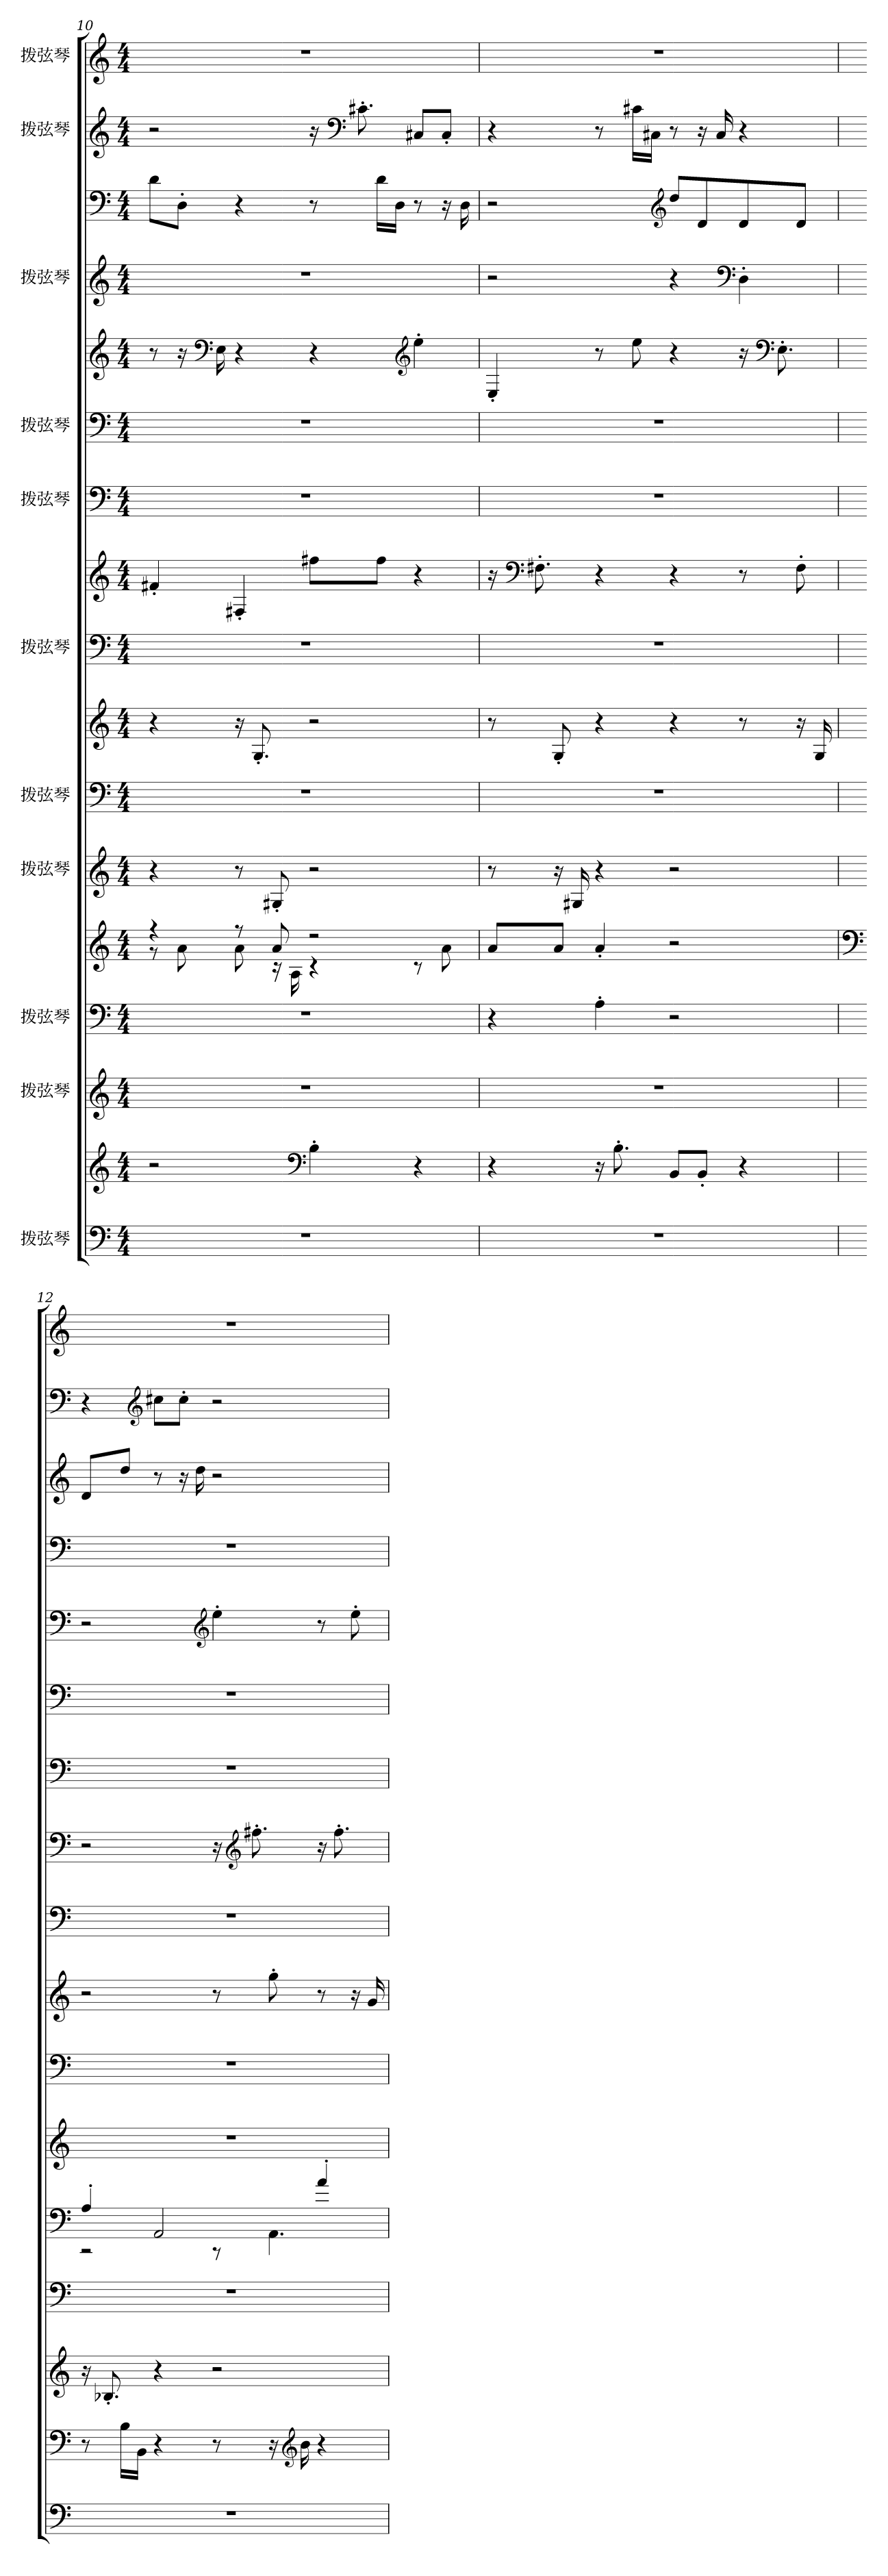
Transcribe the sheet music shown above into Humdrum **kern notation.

**kern	**kern	**kern	**kern	**kern	**kern	**kern	**kern	**kern	**kern	**kern	**kern	**kern	**kern	**kern	**kern	**kern
*part11	*part11	*part10	*part9	*part9	*part8	*part7	*part7	*part6	*part6	*part5	*part4	*part4	*part3	*part3	*part2	*part1
*staff17	*staff16	*staff15	*staff14	*staff13	*staff12	*staff11	*staff10	*staff9	*staff8	*staff7	*staff6	*staff5	*staff4	*staff3	*staff2	*staff1
*I"拨弦琴	*	*I"拨弦琴	*I"拨弦琴	*	*I"拨弦琴	*I"拨弦琴	*	*I"拨弦琴	*	*I"拨弦琴	*I"拨弦琴	*	*I"拨弦琴	*	*I"拨弦琴	*I"拨弦琴
!!LO:PB:g=z
*clefF4	*clefG2	*clefG2	*clefF4	*clefG2	*clefG2	*clefF4	*clefG2	*clefF4	*clefG2	*clefF4	*clefF4	*clefG2	*clefG2	*clefF4	*clefG2	*clefG2
*k[]	*k[]	*k[]	*k[]	*k[]	*k[]	*k[]	*k[]	*k[]	*k[]	*k[]	*k[]	*k[]	*k[]	*k[]	*k[]	*k[]
*M4/4	*M4/4	*M4/4	*M4/4	*M4/4	*M4/4	*M4/4	*M4/4	*M4/4	*M4/4	*M4/4	*M4/4	*M4/4	*M4/4	*M4/4	*M4/4	*M4/4
=10	=10	=10	=10	=10	=10	=10	=10	=10	=10	=10	=10	=10	=10	=10	=10	=10
*	*	*	*	*^	*	*	*	*	*	*	*	*	*	*	*	*
1r	2r	1r	1r	4r	8r	4r	1r	4r	1r	4f#X'/	1r	1r	8r	1r	8d\L	2r	1r
.	.	.	.	.	8a\	.	.	.	.	.	.	.	16r	.	8D'\J	.	.
*	*	*	*	*	*	*	*	*	*	*	*	*	*clefF4	*	*	*	*
.	.	.	.	.	.	.	.	.	.	.	.	.	16E\	.	.	.	.
.	.	.	.	8r	8a\	8r	.	16r	.	4F#X'/	.	.	4r	.	4r	.	.
.	.	.	.	.	.	.	.	8.G'/	.	.	.	.	.	.	.	.	.
.	.	.	.	8a/	16r	8G#X'/	.	.	.	.	.	.	.	.	.	.	.
.	.	.	.	.	16A\	.	.	.	.	.	.	.	.	.	.	.	.
*	*clefF4	*	*	*	*	*	*	*	*	*	*	*	*	*	*	*	*
.	4B'\	.	.	2r	4r	2r	.	2r	.	8ff#X\L	.	.	4r	.	8r	16r	.
*	*	*	*	*	*	*	*	*	*	*	*	*	*	*	*	*clefF4	*
.	.	.	.	.	.	.	.	.	.	.	.	.	.	.	.	8.c#X'\	.
.	.	.	.	.	.	.	.	.	.	8ff#\J	.	.	.	.	16d\LL	.	.
.	.	.	.	.	.	.	.	.	.	.	.	.	.	.	16D\JJ	.	.
*	*	*	*	*	*	*	*	*	*	*	*	*	*clefG2	*	*	*	*
.	4r	.	.	.	8r	.	.	.	.	4r	.	.	4ee'\	.	8r	8C#X/L	.
.	.	.	.	.	8a\	.	.	.	.	.	.	.	.	.	16r	8C#'/J	.
.	.	.	.	.	.	.	.	.	.	.	.	.	.	.	16D\	.	.
*	*	*	*	*v	*v	*	*	*	*	*	*	*	*	*	*	*	*
=11	=11	=11	=11	=11	=11	=11	=11	=11	=11	=11	=11	=11	=11	=11	=11	=11
1r	4r	1r	4r	8a/L	8r	1r	8r	1r	16r	1r	1r	4E'/	2r	2r	4r	1r
*	*	*	*	*	*	*	*	*	*clefF4	*	*	*	*	*	*	*
.	.	.	.	.	.	.	.	.	8.F#X'\	.	.	.	.	.	.	.
.	.	.	.	8a/J	16r	.	8G'/	.	.	.	.	.	.	.	.	.
.	.	.	.	.	16G#X/	.	.	.	.	.	.	.	.	.	.	.
.	16r	.	4A'\	4a'/	4r	.	4r	.	4r	.	.	8r	.	.	8r	.
.	8.B'\	.	.	.	.	.	.	.	.	.	.	.	.	.	.	.
.	.	.	.	.	.	.	.	.	.	.	.	8ee\	.	.	16c#X\LL	.
.	.	.	.	.	.	.	.	.	.	.	.	.	.	.	16C#X\JJ	.
*	*	*	*	*	*	*	*	*	*	*	*	*	*	*clefG2	*	*
.	8BB/L	.	2r	2r	2r	.	4r	.	4r	.	.	4r	4r	8dd/L	8r	.
.	8BB'/J	.	.	.	.	.	.	.	.	.	.	.	.	8d/	16r	.
.	.	.	.	.	.	.	.	.	.	.	.	.	.	.	16C#/	.
*	*	*	*	*	*	*	*	*	*	*	*	*	*clefF4	*	*	*
.	4r	.	.	.	.	.	8r	.	8r	.	.	16r	4D'\	8d/	4r	.
*	*	*	*	*	*	*	*	*	*	*	*	*clefF4	*	*	*	*
.	.	.	.	.	.	.	.	.	.	.	.	8.E'\	.	.	.	.
.	.	.	.	.	.	.	16r	.	8F#'\	.	.	.	.	8d/J	.	.
.	.	.	.	.	.	.	16G/	.	.	.	.	.	.	.	.	.
!!LO:PB:g=z
=12	=12	=12	=12	=12	=12	=12	=12	=12	=12	=12	=12	=12	=12	=12	=12	=12
*	*	*	*	*clefF4	*	*	*	*	*	*	*	*	*	*	*	*
*	*	*	*	*^	*	*	*	*	*	*	*	*	*	*	*	*
1r	8r	16r	1r	4A'/	2r	1r	1r	2r	1r	2r	1r	1r	2r	1r	8d/L	4r	1r
.	.	8.B-X'/	.	.	.	.	.	.	.	.	.	.	.	.	.	.	.
.	16B\LL	.	.	.	.	.	.	.	.	.	.	.	.	.	8dd/J	.	.
.	16BB\JJ	.	.	.	.	.	.	.	.	.	.	.	.	.	.	.	.
*	*	*	*	*	*	*	*	*	*	*	*	*	*	*	*	*clefG2	*
.	4r	4r	.	2AA/	.	.	.	.	.	.	.	.	.	.	8r	8cc#X\L	.
.	.	.	.	.	.	.	.	.	.	.	.	.	.	.	16r	8cc#'\J	.
.	.	.	.	.	.	.	.	.	.	.	.	.	.	.	16dd\	.	.
*	*	*	*	*	*	*	*	*	*	*	*	*	*clefG2	*	*	*	*
.	8r	2r	.	.	8r	.	.	8r	.	16r	.	.	4ee'\	.	2r	2r	.
*	*	*	*	*	*	*	*	*	*	*clefG2	*	*	*	*	*	*	*
.	.	.	.	.	.	.	.	.	.	8.ff#X'\	.	.	.	.	.	.	.
.	16r	.	.	.	4.AA\	.	.	8gg'\	.	.	.	.	.	.	.	.	.
*	*clefG2	*	*	*	*	*	*	*	*	*	*	*	*	*	*	*	*
.	16b\	.	.	.	.	.	.	.	.	.	.	.	.	.	.	.	.
.	4r	.	.	4a'/	.	.	.	8r	.	16r	.	.	8r	.	.	.	.
.	.	.	.	.	.	.	.	.	.	8.ff#'\	.	.	.	.	.	.	.
.	.	.	.	.	.	.	.	16r	.	.	.	.	8ee'\	.	.	.	.
.	.	.	.	.	.	.	.	16g/	.	.	.	.	.	.	.	.	.
*	*	*	*	*v	*v	*	*	*	*	*	*	*	*	*	*	*	*
=	=	=	=	=	=	=	=	=	=	=	=	=	=	=	=	=
*-	*-	*-	*-	*-	*-	*-	*-	*-	*-	*-	*-	*-	*-	*-	*-	*-
